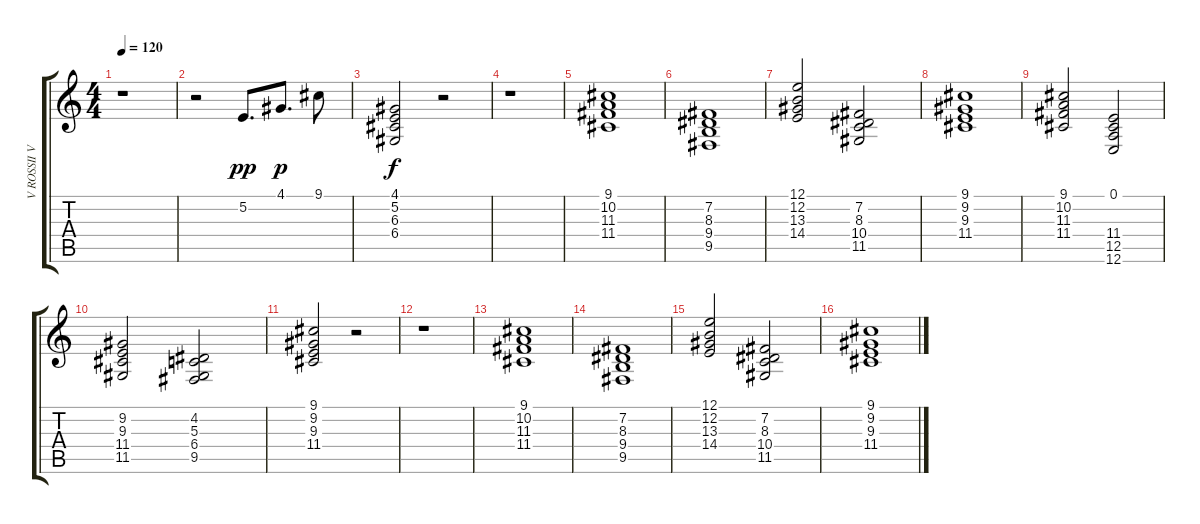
\track ("V ROSSII VECHERA     " "V ROSSII V") {instrument fx5brightness}
\staff {score tabs}
\tuning (E4 B3 G3 D3 A2 E2) {hide}
\ts (4 4)
\tempo 120
\clef g2
\ks c
r.1{dy pp instrument fx5brightness} |
r.2 5.2.8{d} 4.1.8{d dy p} 9.1.8 |
(4.1 5.2 6.3 6.4).2{dy f balance 10 instrument stringensemble2} r.2 |
r.1 |
(9.1 10.2 11.3 11.4).1 |
(7.2 8.3 9.4 9.5).1 |
(12.1 12.2 13.3 14.4).2 (7.2 8.3 10.4 11.5).2 |
(9.1 9.2 9.3 11.4).1 |
(9.1 10.2 11.3 11.4).2 (0.1 11.4 12.5 12.6).2 |
(9.2 9.3 11.4 11.5).2 (4.2 5.3 6.4 9.5).2 |
(9.1 9.2 9.3 11.4).2 r.2 |
r.1 |
(9.1 10.2 11.3 11.4).1 |
(7.2 8.3 9.4 9.5).1 |
(12.1 12.2 13.3 14.4).2 (7.2 8.3 10.4 11.5).2 |
(9.1 9.2 9.3 11.4).1
